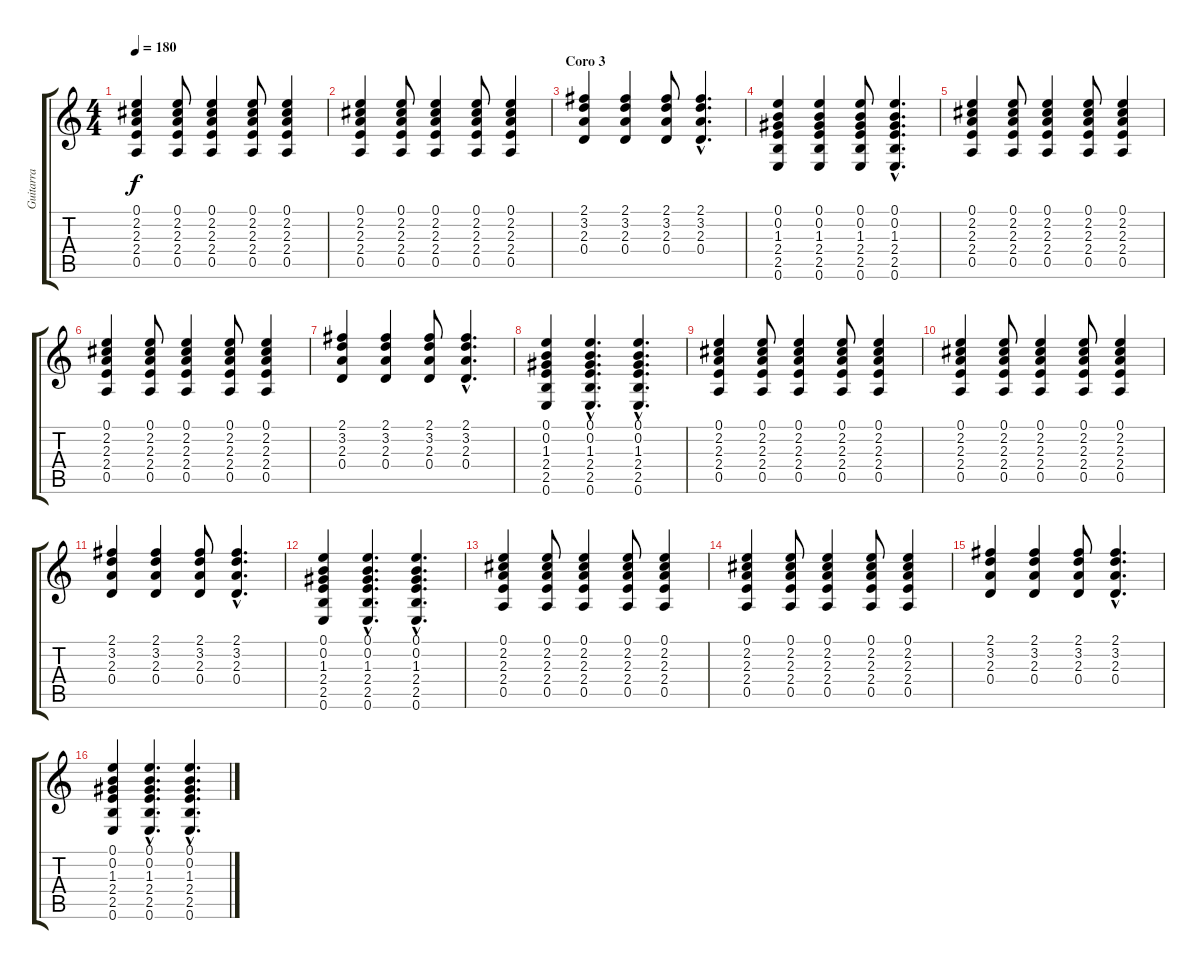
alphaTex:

\track ("Guitarra" "Guitarra") {instrument distortionguitar}
\staff {score tabs}
\tuning (E4 B3 G3 D3 A2 E2) {hide}
\ts (4 4)
\tempo 180
\clef g2
\ks c
(0.1 2.2 2.3 2.4 0.5).4{dy f} (0.1 2.2 2.3 2.4 0.5).8 (0.1 2.2 2.3 2.4 0.5).4 (0.1 2.2 2.3 2.4 0.5).8 (0.1 2.2 2.3 2.4 0.5).4 |
(0.1 2.2 2.3 2.4 0.5).4 (0.1 2.2 2.3 2.4 0.5).8 (0.1 2.2 2.3 2.4 0.5).4 (0.1 2.2 2.3 2.4 0.5).8 (0.1 2.2 2.3 2.4 0.5).4 |
\section ("" "Coro 3")
(2.1 3.2 2.3 0.4).4 (2.1 3.2 2.3 0.4).4 (2.1 3.2 2.3 0.4).8 (2.1{hac} 3.2{hac} 2.3{hac} 0.4{hac}).4{d} |
(0.1 0.2 1.3 2.4 2.5 0.6).4 (0.1 0.2 1.3 2.4 2.5 0.6).4 (0.1 0.2 1.3 2.4 2.5 0.6).8 (0.1{hac} 0.2{hac} 1.3{hac} 2.4{hac} 2.5{hac} 0.6{hac}).4{d} |
(0.1 2.2 2.3 2.4 0.5).4 (0.1 2.2 2.3 2.4 0.5).8 (0.1 2.2 2.3 2.4 0.5).4 (0.1 2.2 2.3 2.4 0.5).8 (0.1 2.2 2.3 2.4 0.5).4 |
(0.1 2.2 2.3 2.4 0.5).4 (0.1 2.2 2.3 2.4 0.5).8 (0.1 2.2 2.3 2.4 0.5).4 (0.1 2.2 2.3 2.4 0.5).8 (0.1 2.2 2.3 2.4 0.5).4 |
(2.1 3.2 2.3 0.4).4 (2.1 3.2 2.3 0.4).4 (2.1 3.2 2.3 0.4).8 (2.1{hac} 3.2{hac} 2.3{hac} 0.4{hac}).4{d} |
(0.1 0.2 1.3 2.4 2.5 0.6).4 (0.1{hac} 0.2{hac} 1.3{hac} 2.4{hac} 2.5{hac} 0.6{hac}).4{d} (0.1{hac} 0.2{hac} 1.3{hac} 2.4{hac} 2.5{hac} 0.6{hac}).4{d} |
(0.1 2.2 2.3 2.4 0.5).4 (0.1 2.2 2.3 2.4 0.5).8 (0.1 2.2 2.3 2.4 0.5).4 (0.1 2.2 2.3 2.4 0.5).8 (0.1 2.2 2.3 2.4 0.5).4 |
(0.1 2.2 2.3 2.4 0.5).4 (0.1 2.2 2.3 2.4 0.5).8 (0.1 2.2 2.3 2.4 0.5).4 (0.1 2.2 2.3 2.4 0.5).8 (0.1 2.2 2.3 2.4 0.5).4 |
(2.1 3.2 2.3 0.4).4 (2.1 3.2 2.3 0.4).4 (2.1 3.2 2.3 0.4).8 (2.1{hac} 3.2{hac} 2.3{hac} 0.4{hac}).4{d} |
(0.1 0.2 1.3 2.4 2.5 0.6).4 (0.1{hac} 0.2{hac} 1.3{hac} 2.4{hac} 2.5{hac} 0.6{hac}).4{d} (0.1{hac} 0.2{hac} 1.3{hac} 2.4{hac} 2.5{hac} 0.6{hac}).4{d} |
(0.1 2.2 2.3 2.4 0.5).4 (0.1 2.2 2.3 2.4 0.5).8 (0.1 2.2 2.3 2.4 0.5).4 (0.1 2.2 2.3 2.4 0.5).8 (0.1 2.2 2.3 2.4 0.5).4 |
(0.1 2.2 2.3 2.4 0.5).4 (0.1 2.2 2.3 2.4 0.5).8 (0.1 2.2 2.3 2.4 0.5).4 (0.1 2.2 2.3 2.4 0.5).8 (0.1 2.2 2.3 2.4 0.5).4 |
(2.1 3.2 2.3 0.4).4 (2.1 3.2 2.3 0.4).4 (2.1 3.2 2.3 0.4).8 (2.1{hac} 3.2{hac} 2.3{hac} 0.4{hac}).4{d} |
(0.1 0.2 1.3 2.4 2.5 0.6).4 (0.1{hac} 0.2{hac} 1.3{hac} 2.4{hac} 2.5{hac} 0.6{hac}).4{d} (0.1{hac} 0.2{hac} 1.3{hac} 2.4{hac} 2.5{hac} 0.6{hac}).4{d}
